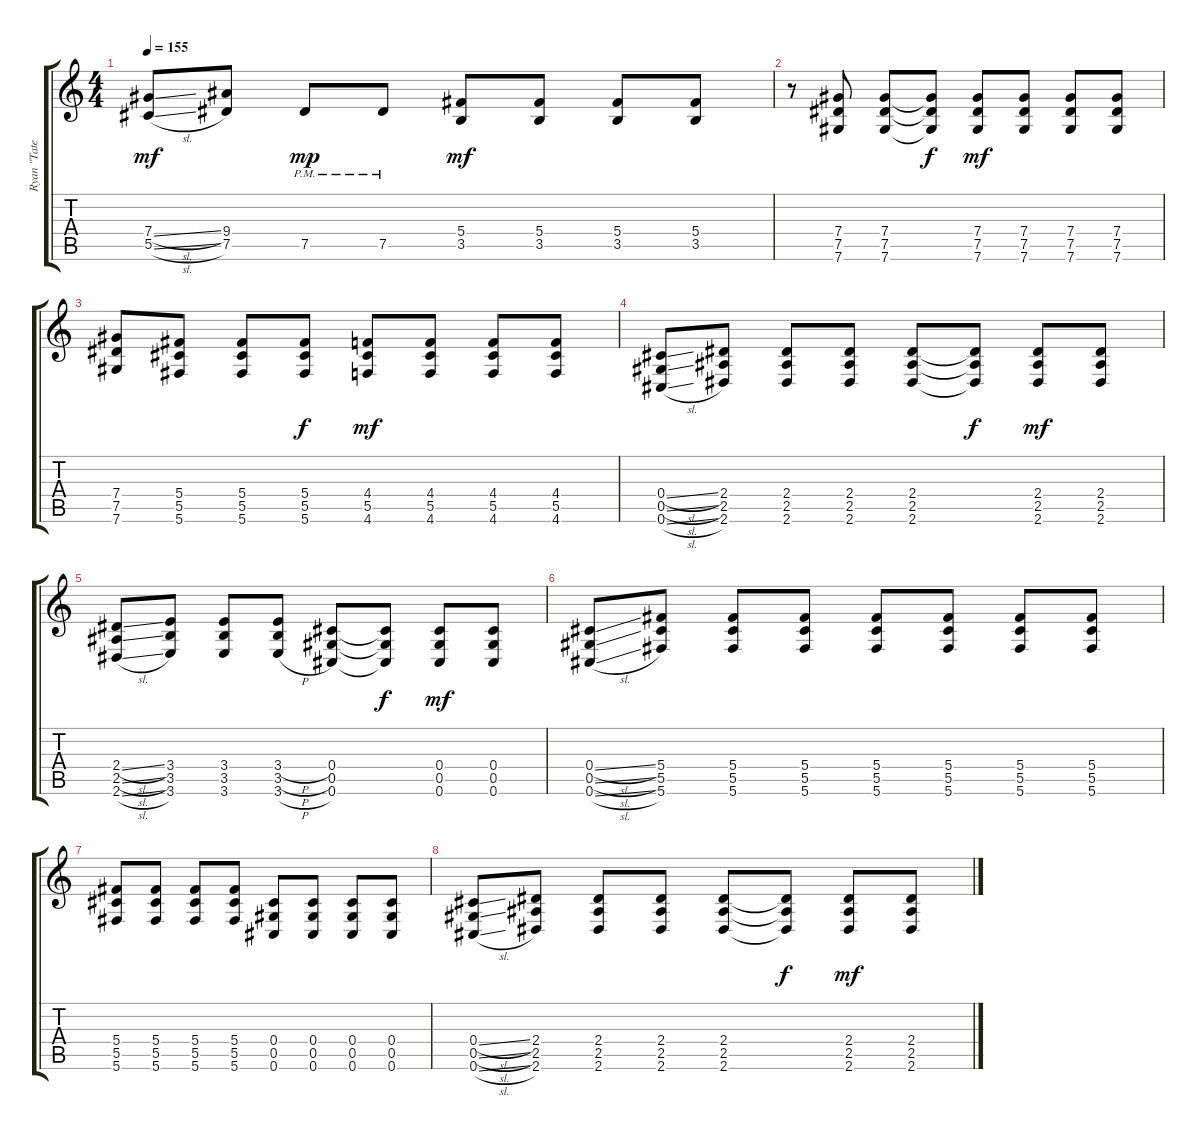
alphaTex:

\track ("Ryan \"Tater\" Johnson Rhythm" "Ryan \"Tate") {instrument distortionguitar}
\staff {score tabs}
\tuning (Eb4 Bb3 Gb3 Db3 Ab2 Db2) {hide}
\ts (4 4)
\tempo 155
\clef g2
\ks c
(7.4{sl} 5.5{sl}).8{dy mf} (9.4 7.5).8 7.5{pm}.8{dy mp} 7.5{pm}.8 (5.4 3.5).8{dy mf} (5.4 3.5).8 (5.4 3.5).8 (5.4 3.5).8 |
r.8 (7.4 7.5 7.6).8 (7.4 7.5 7.6).8 (7.4{t} 7.5{t} 7.6{t}).8{dy f} (7.4 7.5 7.6).8{dy mf} (7.4 7.5 7.6).8 (7.4 7.5 7.6).8 (7.4 7.5 7.6).8 |
(7.4 7.5 7.6).8 (5.4 5.5 5.6).8 (5.4 5.5 5.6).8 (5.4 5.5 5.6).8{dy f} (4.4 5.5 4.6).8{dy mf} (4.4 5.5 4.6).8 (4.4 5.5 4.6).8 (4.4 5.5 4.6).8 |
(0.4{sl} 0.5{sl} 0.6{sl}).8 (2.4 2.5 2.6).8 (2.4 2.5 2.6).8 (2.4 2.5 2.6).8 (2.4 2.5 2.6).8 (2.4{t} 2.5{t} 2.6{t}).8{dy f} (2.4 2.5 2.6).8{dy mf} (2.4 2.5 2.6).8 |
(2.4{sl} 2.5{sl} 2.6{sl}).8 (3.4 3.5 3.6).8 (3.4 3.5 3.6).8 (3.4{h} 3.5{h} 3.6{h}).8 (0.4 0.5 0.6).8 (0.4{t} 0.5{t} 0.6{t}).8{dy f} (0.4 0.5 0.6).8{dy mf} (0.4 0.5 0.6).8 |
(0.4{sl} 0.5{sl} 0.6{sl}).8 (5.4 5.5 5.6).8 (5.4 5.5 5.6).8 (5.4 5.5 5.6).8 (5.4 5.5 5.6).8 (5.4 5.5 5.6).8 (5.4 5.5 5.6).8 (5.4 5.5 5.6).8 |
(5.4 5.5 5.6).8 (5.4 5.5 5.6).8 (5.4 5.5 5.6).8 (5.4 5.5 5.6).8 (0.4 0.5 0.6).8 (0.4 0.5 0.6).8 (0.4 0.5 0.6).8 (0.4 0.5 0.6).8 |
(0.4{sl} 0.5{sl} 0.6{sl}).8 (2.4 2.5 2.6).8 (2.4 2.5 2.6).8 (2.4 2.5 2.6).8 (2.4 2.5 2.6).8 (2.4{t} 2.5{t} 2.6{t}).8{dy f} (2.4 2.5 2.6).8{dy mf} (2.4 2.5 2.6).8
